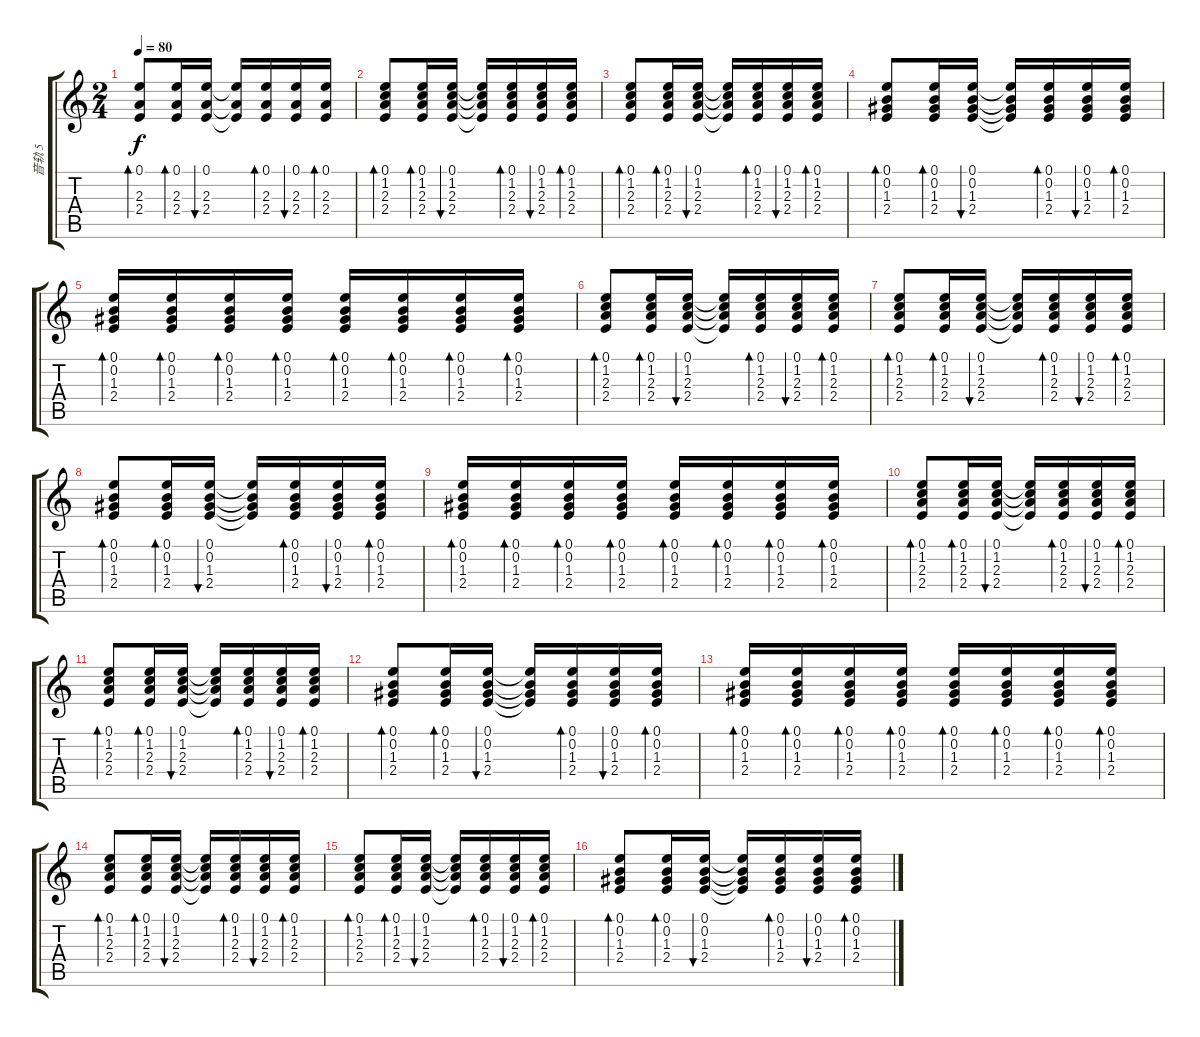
\track ("音轨 5" "音轨 5") {instrument acousticguitarnylon}
\staff {score tabs}
\tuning (E4 B3 G3 D3 A2 E2) {hide}
\ts (2 4)
\tempo 80
\clef g2
\ks c
(0.1 2.3 2.4).8{bd 60 dy f} (0.1 2.3 2.4).16{bd 60} (0.1 2.3 2.4).16{bu 60} (0.1{t} 2.3{t} 2.4{t}).16 (0.1 2.3 2.4).16{bd 60} (0.1 2.3 2.4).16{bu 60} (0.1 2.3 2.4).16{bd 60} |
(0.1 1.2 2.3 2.4).8{bd 60} (0.1 1.2 2.3 2.4).16{bd 60} (0.1 1.2 2.3 2.4).16{bu 60} (0.1{t} 1.2{t} 2.3{t} 2.4{t}).16 (0.1 1.2 2.3 2.4).16{bd 60} (0.1 1.2 2.3 2.4).16{bu 60} (0.1 1.2 2.3 2.4).16{bd 60} |
(0.1 1.2 2.3 2.4).8{bd 60} (0.1 1.2 2.3 2.4).16{bd 60} (0.1 1.2 2.3 2.4).16{bu 60} (0.1{t} 1.2{t} 2.3{t} 2.4{t}).16 (0.1 1.2 2.3 2.4).16{bd 60} (0.1 1.2 2.3 2.4).16{bu 60} (0.1 1.2 2.3 2.4).16{bd 60} |
(0.1 0.2 1.3 2.4).8{bd 60} (0.1 0.2 1.3 2.4).16{bd 60} (0.1 0.2 1.3 2.4).16{bu 60} (0.1{t} 0.2{t} 1.3{t} 2.4{t}).16 (0.1 0.2 1.3 2.4).16{bd 60} (0.1 0.2 1.3 2.4).16{bu 60} (0.1 0.2 1.3 2.4).16{bd 60} |
(0.1 0.2 1.3 2.4).16{bd 60} (0.1 0.2 1.3 2.4).16{bd 60} (0.1 0.2 1.3 2.4).16{bd 60} (0.1 0.2 1.3 2.4).16{bd 60} (0.1 0.2 1.3 2.4).16{bd 60} (0.1 0.2 1.3 2.4).16{bd 60} (0.1 0.2 1.3 2.4).16{bd 60} (0.1 0.2 1.3 2.4).16{bd 60} |
(0.1 1.2 2.3 2.4).8{bd 60} (0.1 1.2 2.3 2.4).16{bd 60} (0.1 1.2 2.3 2.4).16{bu 60} (0.1{t} 1.2{t} 2.3{t} 2.4{t}).16 (0.1 1.2 2.3 2.4).16{bd 60} (0.1 1.2 2.3 2.4).16{bu 60} (0.1 1.2 2.3 2.4).16{bd 60} |
(0.1 1.2 2.3 2.4).8{bd 60} (0.1 1.2 2.3 2.4).16{bd 60} (0.1 1.2 2.3 2.4).16{bu 60} (0.1{t} 1.2{t} 2.3{t} 2.4{t}).16 (0.1 1.2 2.3 2.4).16{bd 60} (0.1 1.2 2.3 2.4).16{bu 60} (0.1 1.2 2.3 2.4).16{bd 60} |
(0.1 0.2 1.3 2.4).8{bd 60} (0.1 0.2 1.3 2.4).16{bd 60} (0.1 0.2 1.3 2.4).16{bu 60} (0.1{t} 0.2{t} 1.3{t} 2.4{t}).16 (0.1 0.2 1.3 2.4).16{bd 60} (0.1 0.2 1.3 2.4).16{bu 60} (0.1 0.2 1.3 2.4).16{bd 60} |
(0.1 0.2 1.3 2.4).16{bd 60} (0.1 0.2 1.3 2.4).16{bd 60} (0.1 0.2 1.3 2.4).16{bd 60} (0.1 0.2 1.3 2.4).16{bd 60} (0.1 0.2 1.3 2.4).16{bd 60} (0.1 0.2 1.3 2.4).16{bd 60} (0.1 0.2 1.3 2.4).16{bd 60} (0.1 0.2 1.3 2.4).16{bd 60} |
(0.1 1.2 2.3 2.4).8{bd 60} (0.1 1.2 2.3 2.4).16{bd 60} (0.1 1.2 2.3 2.4).16{bu 60} (0.1{t} 1.2{t} 2.3{t} 2.4{t}).16 (0.1 1.2 2.3 2.4).16{bd 60} (0.1 1.2 2.3 2.4).16{bu 60} (0.1 1.2 2.3 2.4).16{bd 60} |
(0.1 1.2 2.3 2.4).8{bd 60} (0.1 1.2 2.3 2.4).16{bd 60} (0.1 1.2 2.3 2.4).16{bu 60} (0.1{t} 1.2{t} 2.3{t} 2.4{t}).16 (0.1 1.2 2.3 2.4).16{bd 60} (0.1 1.2 2.3 2.4).16{bu 60} (0.1 1.2 2.3 2.4).16{bd 60} |
(0.1 0.2 1.3 2.4).8{bd 60} (0.1 0.2 1.3 2.4).16{bd 60} (0.1 0.2 1.3 2.4).16{bu 60} (0.1{t} 0.2{t} 1.3{t} 2.4{t}).16 (0.1 0.2 1.3 2.4).16{bd 60} (0.1 0.2 1.3 2.4).16{bu 60} (0.1 0.2 1.3 2.4).16{bd 60} |
(0.1 0.2 1.3 2.4).16{bd 60} (0.1 0.2 1.3 2.4).16{bd 60} (0.1 0.2 1.3 2.4).16{bd 60} (0.1 0.2 1.3 2.4).16{bd 60} (0.1 0.2 1.3 2.4).16{bd 60} (0.1 0.2 1.3 2.4).16{bd 60} (0.1 0.2 1.3 2.4).16{bd 60} (0.1 0.2 1.3 2.4).16{bd 60} |
(0.1 1.2 2.3 2.4).8{bd 60} (0.1 1.2 2.3 2.4).16{bd 60} (0.1 1.2 2.3 2.4).16{bu 60} (0.1{t} 1.2{t} 2.3{t} 2.4{t}).16 (0.1 1.2 2.3 2.4).16{bd 60} (0.1 1.2 2.3 2.4).16{bu 60} (0.1 1.2 2.3 2.4).16{bd 60} |
(0.1 1.2 2.3 2.4).8{bd 60} (0.1 1.2 2.3 2.4).16{bd 60} (0.1 1.2 2.3 2.4).16{bu 60} (0.1{t} 1.2{t} 2.3{t} 2.4{t}).16 (0.1 1.2 2.3 2.4).16{bd 60} (0.1 1.2 2.3 2.4).16{bu 60} (0.1 1.2 2.3 2.4).16{bd 60} |
(0.1 0.2 1.3 2.4).8{bd 60} (0.1 0.2 1.3 2.4).16{bd 60} (0.1 0.2 1.3 2.4).16{bu 60} (0.1{t} 0.2{t} 1.3{t} 2.4{t}).16 (0.1 0.2 1.3 2.4).16{bd 60} (0.1 0.2 1.3 2.4).16{bu 60} (0.1 0.2 1.3 2.4).16{bd 60}
